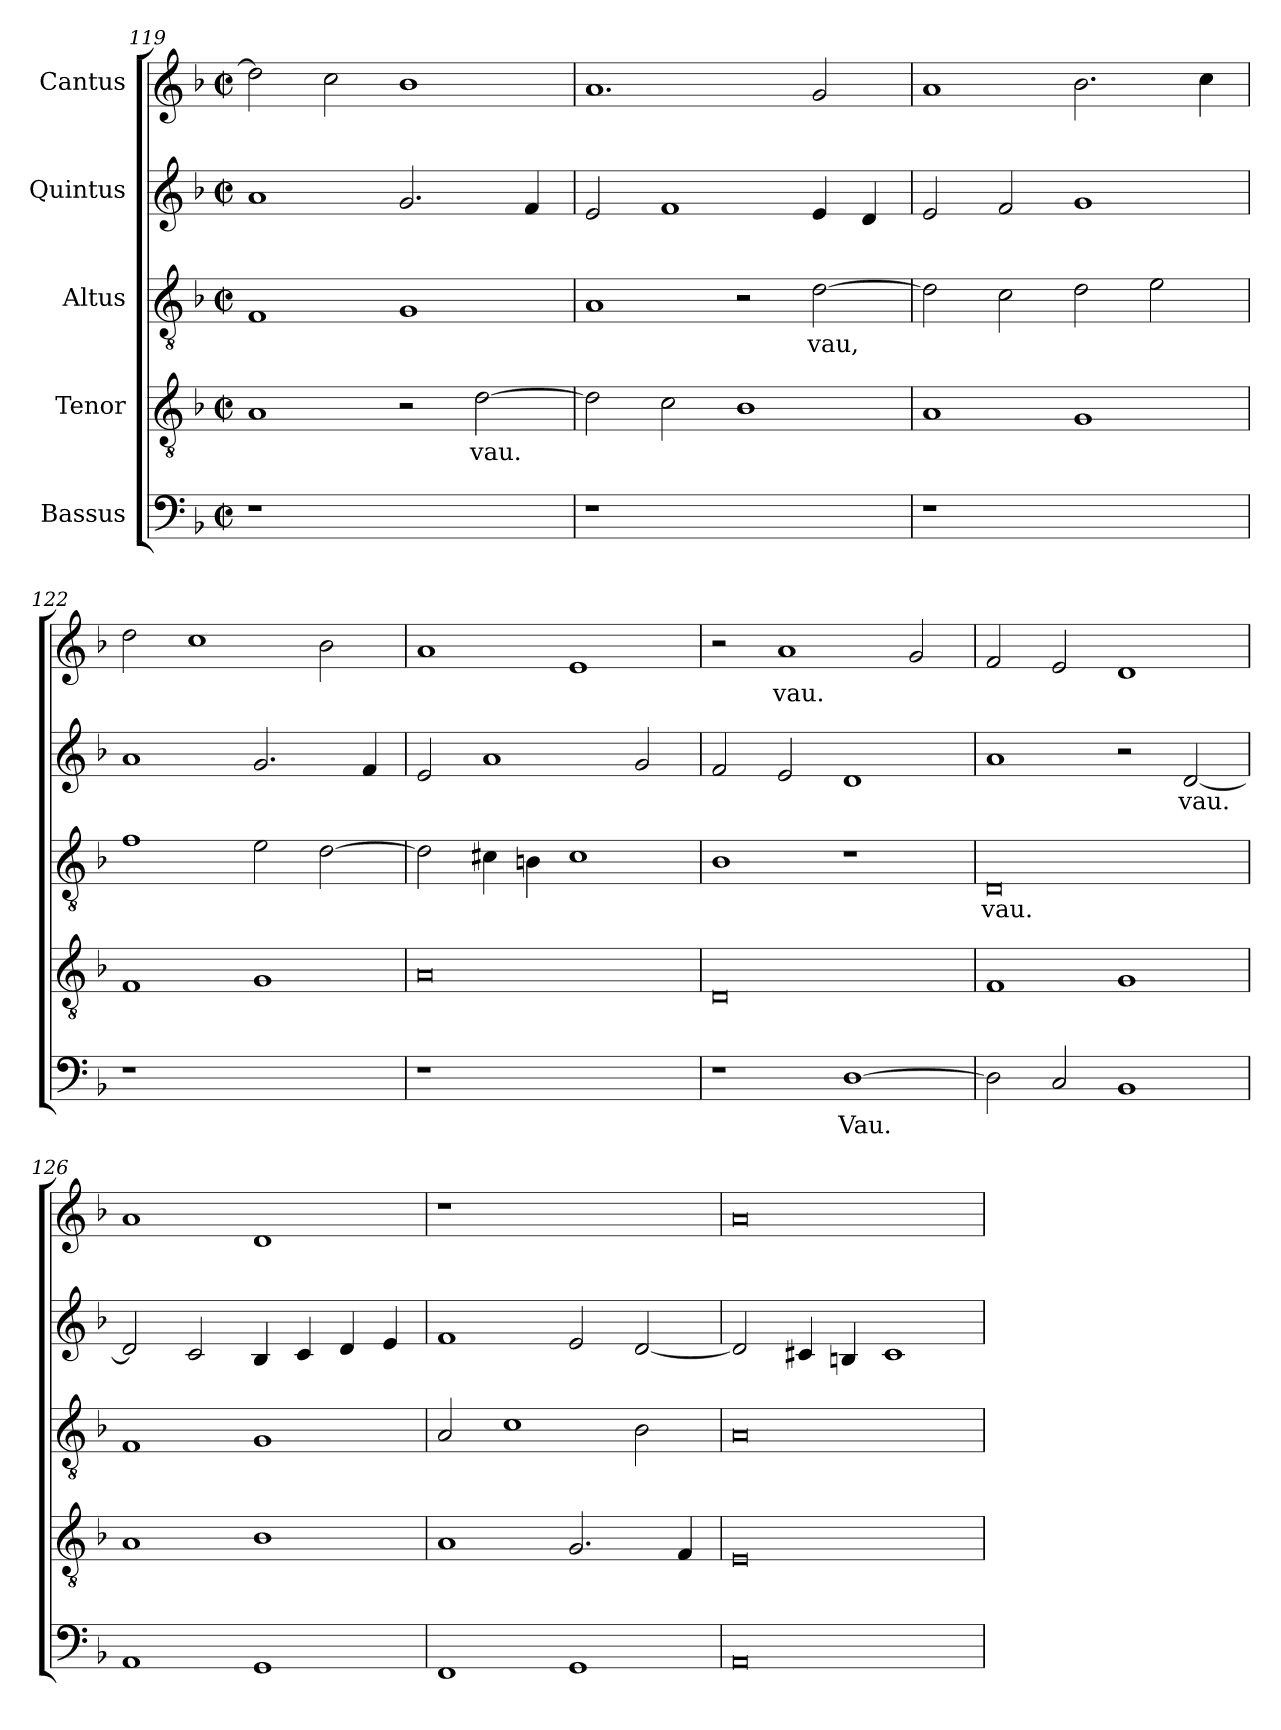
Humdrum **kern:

**kern	**text	**kern	**text	**kern	**text	**kern	**text	**kern	**text
*part5	*part5	*part4	*part4	*part3	*part3	*part2	*part2	*part1	*part1
*staff5	*staff5	*staff4	*staff4	*staff3	*staff3	*staff2	*staff2	*staff1	*staff1
*I"Bassus	*	*I"Tenor	*	*I"Altus	*	*I"Quintus	*	*I"Cantus	*
*clefF4	*	*clefGv2	*	*clefGv2	*	*clefG2	*	*clefG2	*
*k[b-]	*	*k[b-]	*	*k[b-]	*	*k[b-]	*	*k[b-]	*
*F:	*	*F:	*	*F:	*	*F:	*	*F:	*
*M2/2	*	*M2/2	*	*M2/2	*	*M2/2	*	*M2/2	*
*met(c|)	*	*met(c|)	*	*met(c|)	*	*met(c|)	*	*met(c|)	*
=119	=119	=119	=119	=119	=119	=119	=119	=119	=119
1r	.	1A	.	1F	.	1a	.	2dd\]	.
.	.	.	.	.	.	.	.	2cc\	.
1ryy	.	2r	.	1G	.	2.g/	.	1b-	.
!	!	!	!LO:LY:b	!	!	!	!	!	!
.	.	[2d\	vau.	.	.	.	.	.	.
.	.	.	.	.	.	4f/	.	.	.
=120	=120	=120	=120	=120	=120	=120	=120	=120	=120
1r	.	2d\]	.	1A	.	2e/	.	1.a	.
.	.	2c\	.	.	.	1f	.	.	.
1ryy	.	1B-	.	2r	.	.	.	.	.
!	!	!	!	!	!LO:LY:b	!	!	!	!
.	.	.	.	[2d\	vau,	4e/	.	2g/	.
.	.	.	.	.	.	4d/	.	.	.
=121	=121	=121	=121	=121	=121	=121	=121	=121	=121
1r	.	1A	.	2d\]	.	2e/	.	1a	.
.	.	.	.	2c\	.	2f/	.	.	.
1ryy	.	1G	.	2d\	.	1g	.	2.b-\	.
.	.	.	.	2e\	.	.	.	.	.
.	.	.	.	.	.	.	.	4cc\	.
=122	=122	=122	=122	=122	=122	=122	=122	=122	=122
1r	.	1F	.	1f	.	1a	.	2dd\	.
.	.	.	.	.	.	.	.	1cc	.
1ryy	.	1G	.	2e\	.	2.g/	.	.	.
.	.	.	.	[2d\	.	.	.	2b-\	.
.	.	.	.	.	.	4f/	.	.	.
!!LO:LB:g=z
=123	=123	=123	=123	=123	=123	=123	=123	=123	=123
1r	.	0A	.	2d\]	.	2e/	.	1a	.
.	.	.	.	4c#X\	.	1a	.	.	.
.	.	.	.	4Bn\	.	.	.	.	.
1ryy	.	.	.	1c#	.	.	.	1e	.
.	.	.	.	.	.	2g/	.	.	.
=124	=124	=124	=124	=124	=124	=124	=124	=124	=124
1r	.	0D	.	1B-	.	2f/	.	2r	.
!	!	!	!	!	!	!	!	!	!LO:LY:b
.	.	.	.	.	.	2e/	.	1a	vau.
!	!LO:LY:b	!	!	!	!	!	!	!	!
[1D	Vau.	.	.	1r	.	1d	.	.	.
.	.	.	.	.	.	.	.	2g/	.
=125	=125	=125	=125	=125	=125	=125	=125	=125	=125
!	!	!	!	!	!LO:LY:b	!	!	!	!
2D\]	.	1F	.	0D	vau.	1a	.	2f/	.
2C/	.	.	.	.	.	.	.	2e/	.
1BB-	.	1G	.	.	.	2r	.	1d	.
!	!	!	!	!	!	!	!LO:LY:b	!	!
.	.	.	.	.	.	[2d/	vau.	.	.
=126	=126	=126	=126	=126	=126	=126	=126	=126	=126
1AA	.	1A	.	1F	.	2d/]	.	1a	.
.	.	.	.	.	.	2c/	.	.	.
1GG	.	1B-	.	1G	.	4B-/	.	1d	.
.	.	.	.	.	.	4c/	.	.	.
.	.	.	.	.	.	4d/	.	.	.
.	.	.	.	.	.	4e/	.	.	.
=127	=127	=127	=127	=127	=127	=127	=127	=127	=127
1FF	.	1A	.	2A/	.	1f	.	1r	.
.	.	.	.	1c	.	.	.	.	.
1GG	.	2.G/	.	.	.	2e/	.	1ryy	.
.	.	.	.	2B-\	.	[2d/	.	.	.
.	.	4F/	.	.	.	.	.	.	.
=128	=128	=128	=128	=128	=128	=128	=128	=128	=128
0AA	.	0E	.	0A	.	2d/]	.	0a	.
.	.	.	.	.	.	4c#X/	.	.	.
.	.	.	.	.	.	4Bn/	.	.	.
.	.	.	.	.	.	1c#	.	.	.
=	=	=	=	=	=	=	=	=	=
*-	*-	*-	*-	*-	*-	*-	*-	*-	*-
